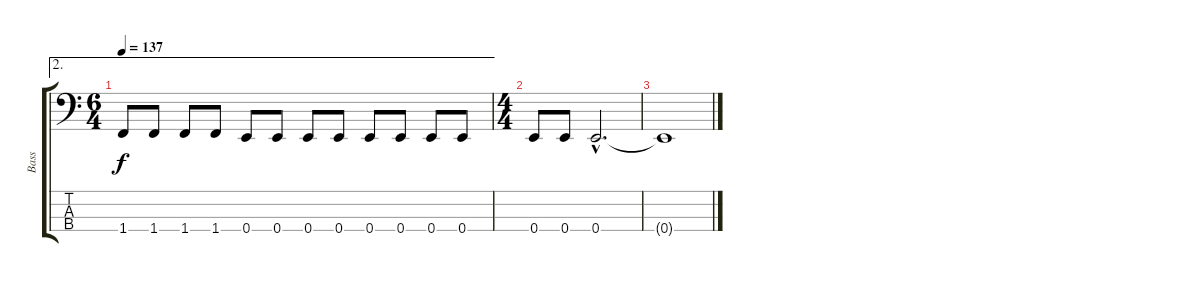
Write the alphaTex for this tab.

\track ("Bass" "Bass") {instrument electricguitarclean}
\staff {score tabs}
\tuning (G2 D2 A1 E1) {hide}
\ae 2
\ts (6 4)
\tempo 137
\clef f4
\ks c
1.4.8{dy f} 1.4.8 1.4.8 1.4.8 0.4.8 0.4.8 0.4.8 0.4.8 0.4.8 0.4.8 0.4.8 0.4.8 |
\ts (4 4)
0.4.8 0.4.8 0.4{hac}.2{d} |
0.4{t}.1
